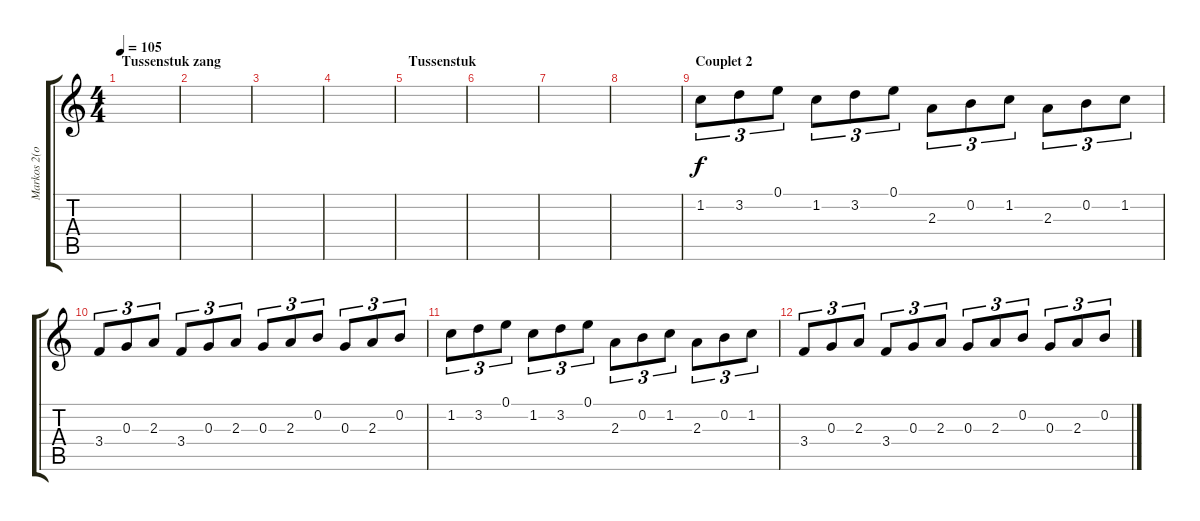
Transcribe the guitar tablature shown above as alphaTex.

\track ("Markos 2(octaver)" "Markos 2(o") {instrument electricguitarmuted}
\staff {score tabs}
\tuning (E4 B3 G3 D3 A2 E2) {hide}
\ts (4 4)
\section ("" "Tussenstuk zang")
\tempo 105
\clef g2
\ks c
|
|
|
|
\section ("" "Tussenstuk")
|
|
|
|
\section ("" "Couplet 2")
1.2.8{tu (3 2)} 3.2.8{tu (3 2)} 0.1.8{tu (3 2)} 1.2.8{tu (3 2)} 3.2.8{tu (3 2)} 0.1.8{tu (3 2)} 2.3.8{tu (3 2)} 0.2.8{tu (3 2)} 1.2.8{tu (3 2)} 2.3.8{tu (3 2)} 0.2.8{tu (3 2)} 1.2.8{tu (3 2)} |
3.4.8{tu (3 2)} 0.3.8{tu (3 2)} 2.3.8{tu (3 2)} 3.4.8{tu (3 2)} 0.3.8{tu (3 2)} 2.3.8{tu (3 2)} 0.3.8{tu (3 2)} 2.3.8{tu (3 2)} 0.2.8{tu (3 2)} 0.3.8{tu (3 2)} 2.3.8{tu (3 2)} 0.2.8{tu (3 2)} |
1.2.8{tu (3 2)} 3.2.8{tu (3 2)} 0.1.8{tu (3 2)} 1.2.8{tu (3 2)} 3.2.8{tu (3 2)} 0.1.8{tu (3 2)} 2.3.8{tu (3 2)} 0.2.8{tu (3 2)} 1.2.8{tu (3 2)} 2.3.8{tu (3 2)} 0.2.8{tu (3 2)} 1.2.8{tu (3 2)} |
3.4.8{tu (3 2)} 0.3.8{tu (3 2)} 2.3.8{tu (3 2)} 3.4.8{tu (3 2)} 0.3.8{tu (3 2)} 2.3.8{tu (3 2)} 0.3.8{tu (3 2)} 2.3.8{tu (3 2)} 0.2.8{tu (3 2)} 0.3.8{tu (3 2)} 2.3.8{tu (3 2)} 0.2.8{tu (3 2)}
